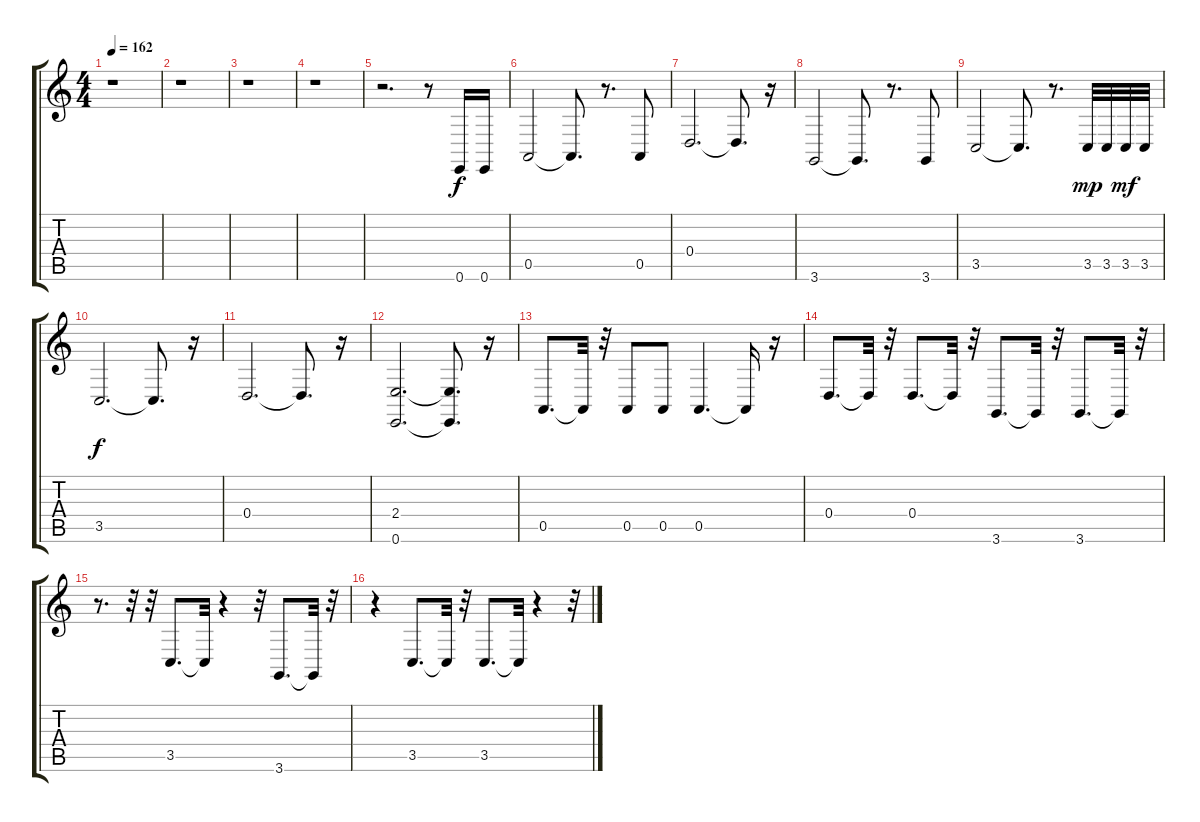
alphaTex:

\track "" {instrument timpani}
\staff {score tabs}
\tuning (E4 B3 G3 D3 A2 E2) {hide}
\ts (4 4)
\tempo 162
\clef g2
\ks c
r.1{dy f} |
r.1 |
r.1 |
r.1 |
r.2{d} r.8 0.6.16 0.6.16 |
0.5.2 0.5{t}.8{d} r.8{d} 0.5.8 |
0.4.2{d} 0.4{t}.8{d} r.16 |
3.6.2 3.6{t}.8{d} r.8{d} 3.6.8 |
3.5.2 3.5{t}.8{d} r.8{d} 3.5.32{dy mp} 3.5.32 3.5.32{dy mf} 3.5.32 |
3.5.2{d dy f} 3.5{t}.8{d} r.16 |
0.4.2{d} 0.4{t}.8{d} r.16 |
(2.4 0.6).2{d} (2.4{t} 0.6{t}).8{d} r.16 |
0.5.8{d} 0.5{t}.32 r.32 0.5.8 0.5.8 0.5.4{d} 0.5{t}.16 r.16 |
0.4.8{d} 0.4{t}.32 r.32 0.4.8{d} 0.4{t}.32 r.32 3.6.8{d} 3.6{t}.32 r.32 3.6.8{d} 3.6{t}.32 r.32 |
r.8{d} r.32 r.32 3.5.8{d} 3.5{t}.32 r.4 r.32 3.6.8{d} 3.6{t}.32 r.32 |
r.4 3.5.8{d} 3.5{t}.32 r.32 3.5.8{d} 3.5{t}.32 r.4 r.32
